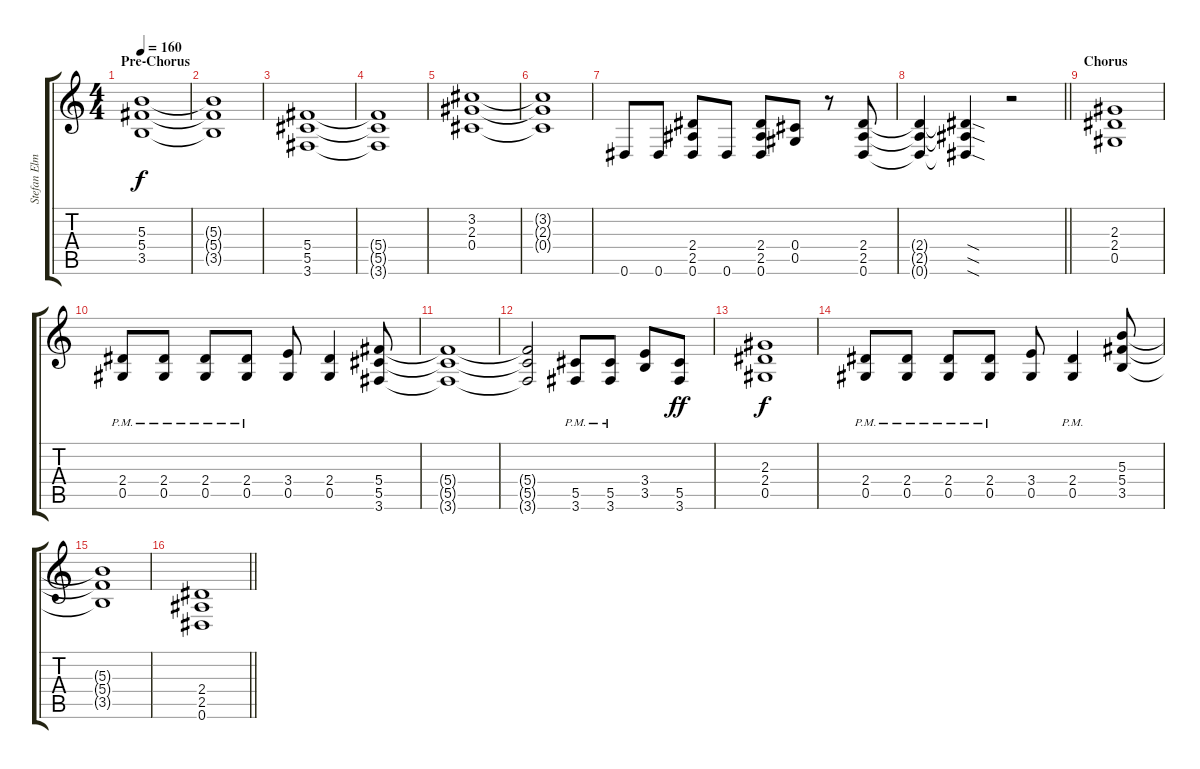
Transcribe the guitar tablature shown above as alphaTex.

\track ("Stefan Elmgren" "Stefan Elm") {instrument distortionguitar}
\staff {score tabs}
\tuning (Eb4 Bb3 Gb3 Db3 Ab2 Eb2) {hide}
\ts (4 4)
\section ("" "Pre-Chorus")
\tempo 160
\clef g2
\ks c
(5.3 5.4 3.5).1{dy f} |
(5.3{t} 5.4{t} 3.5{t}).1 |
(5.4 5.5 3.6).1 |
(5.4{t} 5.5{t} 3.6{t}).1 |
(3.2 2.3 0.4).1 |
(3.2{t} 2.3{t} 0.4{t}).1 |
0.6.8 0.6.8 (2.4 2.5 0.6).8 0.6.8 (2.4 2.5 0.6).8 (0.4 0.5).8 r.8 (2.4 2.5 0.6).8 |
\barLineRight lightlight
(2.4{t} 2.5{t} 0.6{t}).4 (2.4{sod t} 2.5{sod t} 0.6{sod t}).4 r.2 |
\section ("" "Chorus")
(2.3 2.4 0.5).1 |
(2.4 0.5{pm}).8 (2.4 0.5{pm}).8 (2.4 0.5{pm}).8 (2.4 0.5{pm}).8 (3.4 0.5).8 (2.4 0.5).4 (5.4 5.5 3.6).8 |
(5.4{t} 5.5{t} 3.6{t}).1 |
(5.4{t} 5.5{t} 3.6{t}).2 (5.5 3.6{pm}).8 (5.5 3.6{pm}).8 (3.4 3.5).8 (5.5 3.6).8{dy ff} |
(2.3 2.4 0.5).1{dy f} |
(2.4 0.5{pm}).8 (2.4 0.5{pm}).8 (2.4 0.5{pm}).8 (2.4 0.5{pm}).8 (3.4 0.5).8 (2.4 0.5{pm}).4 (5.3 5.4 3.5).8 |
(5.3{t} 5.4{t} 3.5{t}).1 |
\barLineRight lightlight
(2.4 2.5 0.6).1
